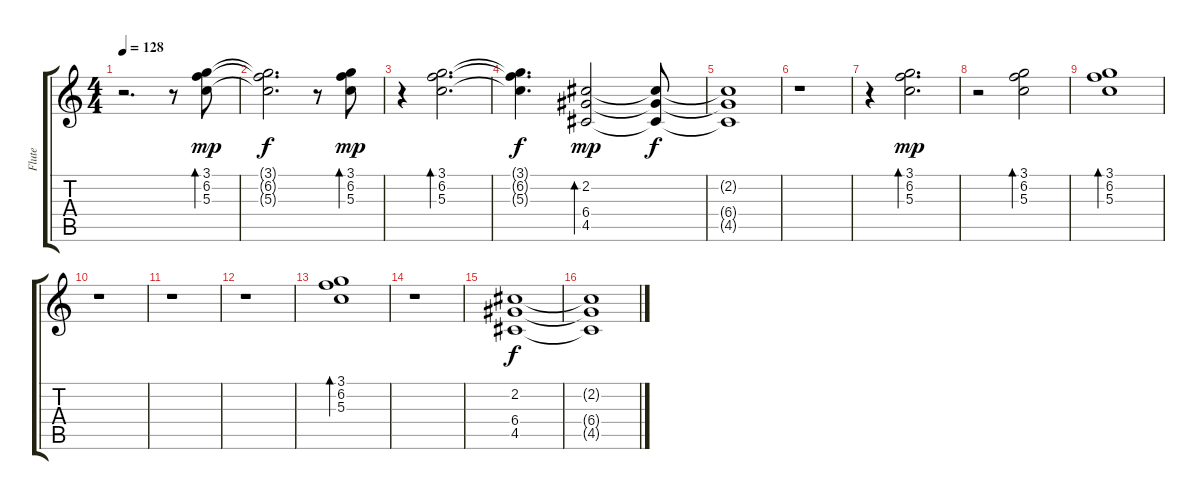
\track ("Flute" "Flute") {instrument flute}
\staff {score tabs}
\tuning (E5 B4 G4 D4 A3 E3) {hide}
\ts (4 4)
\tempo 128
\clef g2
\ks c
r.2{d dy mp instrument pad8sweep} r.8 (3.1 6.2 5.3).8{bd 240} |
(3.1{t} 6.2{t} 5.3{t}).2{d dy f} r.8 (3.1 6.2 5.3).8{bd 240 dy mp} |
r.4 (3.1 6.2 5.3).2{d bd 240} |
(3.1{t} 6.2{t} 5.3{t}).4{d dy f} (2.2 6.4 4.5).2{bd 240 dy mp} (2.2{t} 6.4{t} 4.5{t}).8{dy f} |
(2.2{t} 6.4{t} 4.5{t}).1 |
r.1 |
r.4 (3.1 6.2 5.3).2{d bd 240 dy mp} |
r.2 (3.1 6.2 5.3).2{bd 240} |
(3.1 6.2 5.3).1{bd 240} |
r.1 |
r.1 |
r.1 |
(3.1 6.2 5.3).1{bd 240} |
r.1 |
(2.2 6.4 4.5).1{dy f} |
(2.2{t} 6.4{t} 4.5{t}).1
